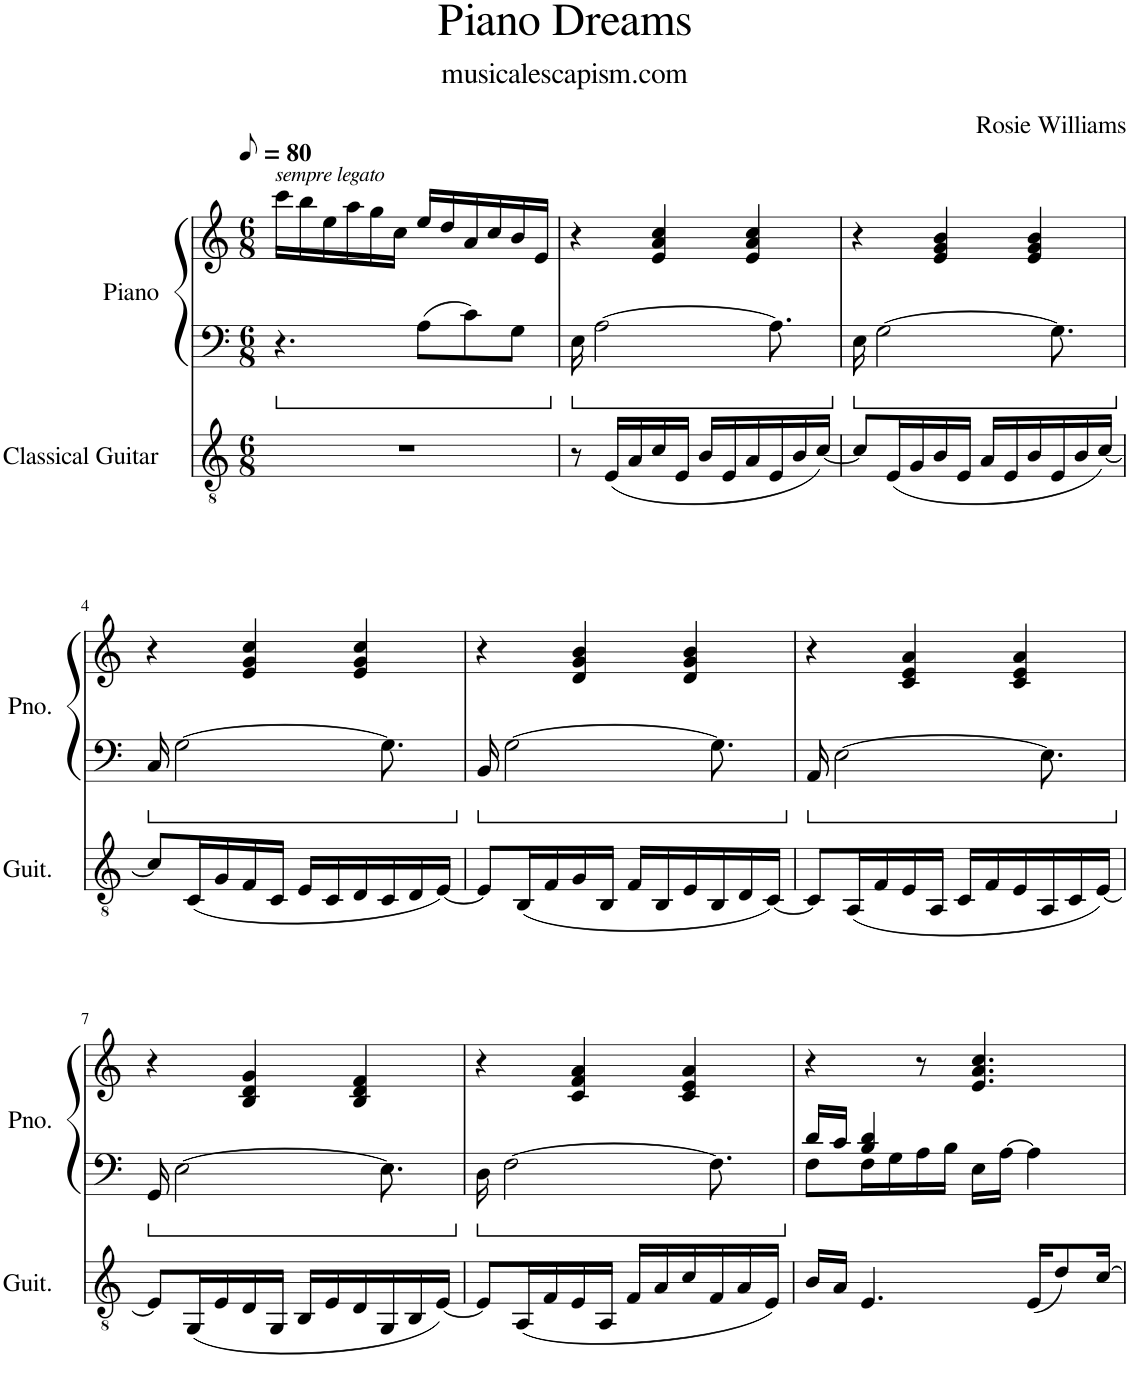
**kern	**kern	**kern
*part2	*part1	*part1
*staff3	*staff2	*staff1
*I"Classical Guitar	*I"Piano	*
*I'Guit.	*I'Pno.	*
*clefGv2	*clefF4	*clefG2
*k[]	*k[]	*k[]
*M6/8	*M6/8	*M6/8
*MM40	*MM40	*MM40
=1	=1	=1
!	!	!LO:TX:a:i:t=sempre legato
2.r	4.r	16ccc\LL
.	.	16bb\
.	.	16ee\
.	.	16aa\
.	.	16gg\
.	.	16cc\JJ
.	8A\L	16ee/LL
.	.	16dd/
.	8c\	16a/
.	.	16cc/
.	8G\J	16b/
.	.	16e/JJ
=2	=2	=2
8r	16E\	4r
.	[2A\	.
(<16E/LL	.	.
16A/	.	.
16c/	.	4e/ 4a/ 4cc/
16E/JJ	.	.
16B/LL	.	.
16E/	.	.
16A/	.	4e/ 4a/ 4cc/
16E/	8.A\]	.
16B/	.	.
[16c/JJ)	.	.
=3	=3	=3
8c/L]	16E\	4r
.	[2G\	.
(<16E/L	.	.
16G/	.	.
16B/	.	4e/ 4g/ 4b/
16E/JJ	.	.
16A/LL	.	.
16E/	.	.
16B/	.	4e/ 4g/ 4b/
16E/	8.G\]	.
16B/	.	.
[16c/JJ)	.	.
!!LO:LB:g=z
=4	=4	=4
8c/L]	16C/	4r
.	[2G\	.
(<16C/L	.	.
16G/	.	.
16F/	.	4e/ 4g/ 4cc/
16C/JJ	.	.
16E/LL	.	.
16C/	.	.
16D/	.	4e/ 4g/ 4cc/
16C/	8.G\]	.
16D/	.	.
[16E/JJ)	.	.
=5	=5	=5
8E/L]	16BB/	4r
.	[2G\	.
(<16BB/L	.	.
16F/	.	.
16G/	.	4d/ 4g/ 4b/
16BB/JJ	.	.
16F/LL	.	.
16BB/	.	.
16E/	.	4d/ 4g/ 4b/
16BB/	8.G\]	.
16D/	.	.
[16C/JJ)	.	.
=6	=6	=6
8C/L]	16AA/	4r
.	[2E\	.
(<16AA/L	.	.
16F/	.	.
16E/	.	4c/ 4e/ 4a/
16AA/JJ	.	.
16C/LL	.	.
16F/	.	.
16E/	.	4c/ 4e/ 4a/
16AA/	8.E\]	.
16C/	.	.
[16E/JJ)	.	.
!!LO:LB:g=z
=7	=7	=7
8E/L]	16GG/	4r
.	[2E\	.
(<16GG/L	.	.
16E/	.	.
16D/	.	4B/ 4d/ 4g/
16GG/JJ	.	.
16BB/LL	.	.
16E/	.	.
16D/	.	4B/ 4d/ 4f/
16GG/	8.E\]	.
16BB/	.	.
[16E/JJ)	.	.
=8	=8	=8
8E/L]	16D\	4r
.	[2F\	.
(<16AA/L	.	.
16F/	.	.
16E/	.	4c/ 4f/ 4a/
16AA/JJ	.	.
16F/LL	.	.
16A/	.	.
16c/	.	4c/ 4e/ 4a/
16F/	8.F\]	.
16A/	.	.
16E/JJ)	.	.
=9	=9	=9
*	*^	*
16B/LL	16d/LL	8F\L	4r
16A/JJ	16c/JJ	.	.
4.E/	4B/ 4d/	16F\L	.
.	.	16G\	.
.	.	16A\	8r
.	.	16B\JJ	.
.	16E\LL	4.ryy	4.e/ 4.a/ 4.cc/
.	[16A\JJ	.	.
(<16E/KL	4A\]	.	.
8d/)	.	.	.
[16c/Jk	.	.	.
*	*v	*v	*
=	=	=
*-	*-	*-
